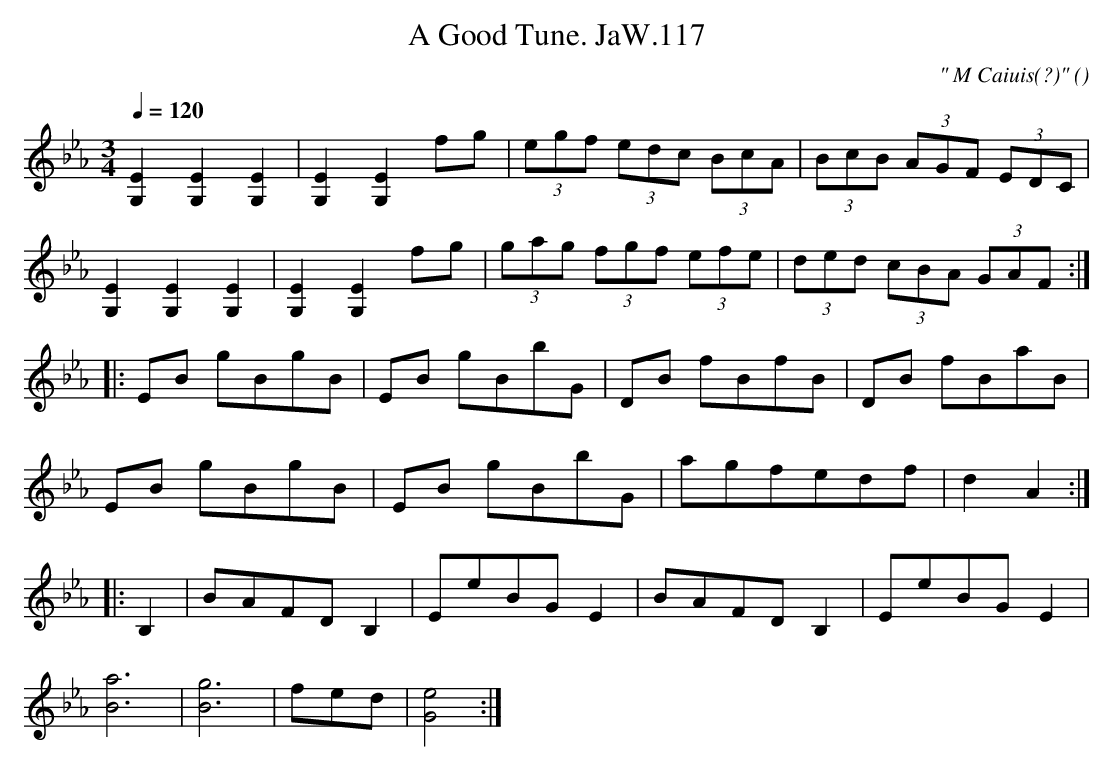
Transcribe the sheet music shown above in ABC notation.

X:1
T:Good Tune. JaW.117, A
M:3/4
L:1/8
Q:1/4=120
C:" M Caiuis(?)"
O:
K:Eb
[G,2E2] [G,2E2] [G,2E2] |[G,2E2] [G,2E2] fg|\
(3egf (3edc (3BcA|(3BcB (3AGF (3EDC|
[G,2E2] [G,2E2] [G,2E2] |[G,2E2] [G,2E2] fg|\
(3gag (3fgf (3efe| (3ded (3cBA (3GAF:|
|:EB gBgB|EB gBbG|DB fBfB|DB fBaB|
EB gBgB|EB gBbG|agfedf|d2A2:|
|:B,2|BAFD B,2|EeBG E2|BAFD B,2|EeBG E2|
[B6a6]|[B6g6]|fed|[G4e4]:|
